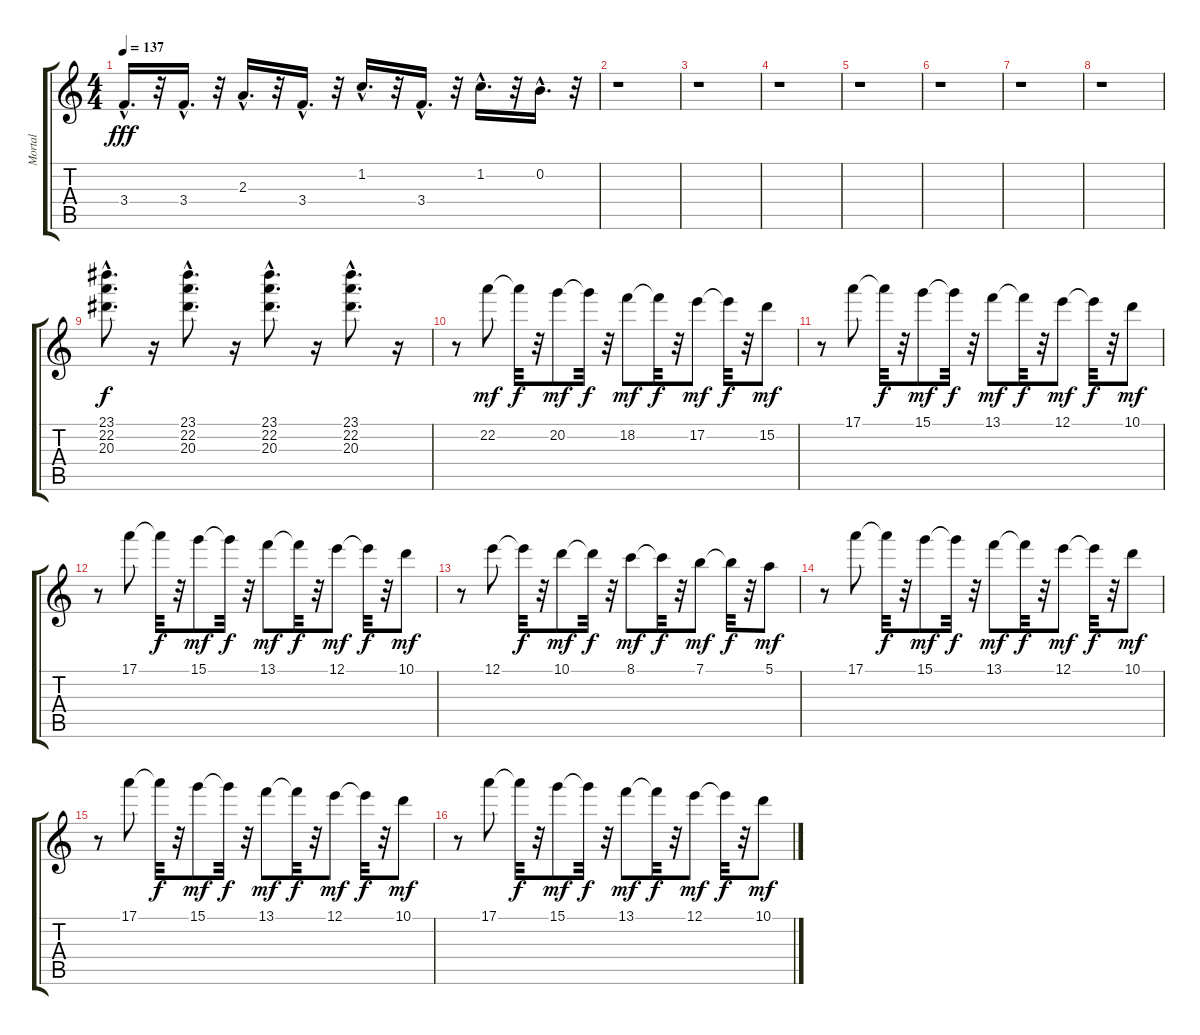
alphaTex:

\track (" Mortal" " Mortal") {instrument acousticguitarsteel}
\staff {score tabs}
\tuning (E4 B3 G3 D3 A2 E2) {hide}
\ts (4 4)
\tempo 137
\clef g2
\ks c
3.4{hac}.16{d dy fff} r.32 3.4{hac}.16{d} r.32 2.3{hac}.16{d} r.32 3.4{hac}.16{d} r.32 1.2{hac}.16{d} r.32 3.4{hac}.16{d} r.32 1.2{hac}.16{d} r.32 0.2{hac}.16{d} r.32 |
r.1 |
r.1 |
r.1 |
r.1 |
r.1 |
r.1 |
r.1 |
(23.1{hac} 22.2{hac} 20.3{hac}).8{d dy f} r.16 (23.1{hac} 22.2{hac} 20.3{hac}).8{d} r.16 (23.1{hac} 22.2{hac} 20.3{hac}).8{d} r.16 (23.1{hac} 22.2{hac} 20.3{hac}).8{d} r.16 |
r.8 22.2.8{dy mf} 22.2{t}.32{dy f} r.32 20.2.8{dy mf} 20.2{t}.32{dy f} r.32 18.2.8{dy mf} 18.2{t}.32{dy f} r.32 17.2.8{dy mf} 17.2{t}.32{dy f} r.32 15.2.8{dy mf} |
r.8 17.1.8 17.1{t}.32{dy f} r.32 15.1.8{dy mf} 15.1{t}.32{dy f} r.32 13.1.8{dy mf} 13.1{t}.32{dy f} r.32 12.1.8{dy mf} 12.1{t}.32{dy f} r.32 10.1.8{dy mf} |
r.8 17.1.8 17.1{t}.32{dy f} r.32 15.1.8{dy mf} 15.1{t}.32{dy f} r.32 13.1.8{dy mf} 13.1{t}.32{dy f} r.32 12.1.8{dy mf} 12.1{t}.32{dy f} r.32 10.1.8{dy mf} |
r.8 12.1.8 12.1{t}.32{dy f} r.32 10.1.8{dy mf} 10.1{t}.32{dy f} r.32 8.1.8{dy mf} 8.1{t}.32{dy f} r.32 7.1.8{dy mf} 7.1{t}.32{dy f} r.32 5.1.8{dy mf} |
r.8 17.1.8 17.1{t}.32{dy f} r.32 15.1.8{dy mf} 15.1{t}.32{dy f} r.32 13.1.8{dy mf} 13.1{t}.32{dy f} r.32 12.1.8{dy mf} 12.1{t}.32{dy f} r.32 10.1.8{dy mf} |
r.8 17.1.8 17.1{t}.32{dy f} r.32 15.1.8{dy mf} 15.1{t}.32{dy f} r.32 13.1.8{dy mf} 13.1{t}.32{dy f} r.32 12.1.8{dy mf} 12.1{t}.32{dy f} r.32 10.1.8{dy mf} |
r.8 17.1.8 17.1{t}.32{dy f} r.32 15.1.8{dy mf} 15.1{t}.32{dy f} r.32 13.1.8{dy mf} 13.1{t}.32{dy f} r.32 12.1.8{dy mf} 12.1{t}.32{dy f} r.32 10.1.8{dy mf}
